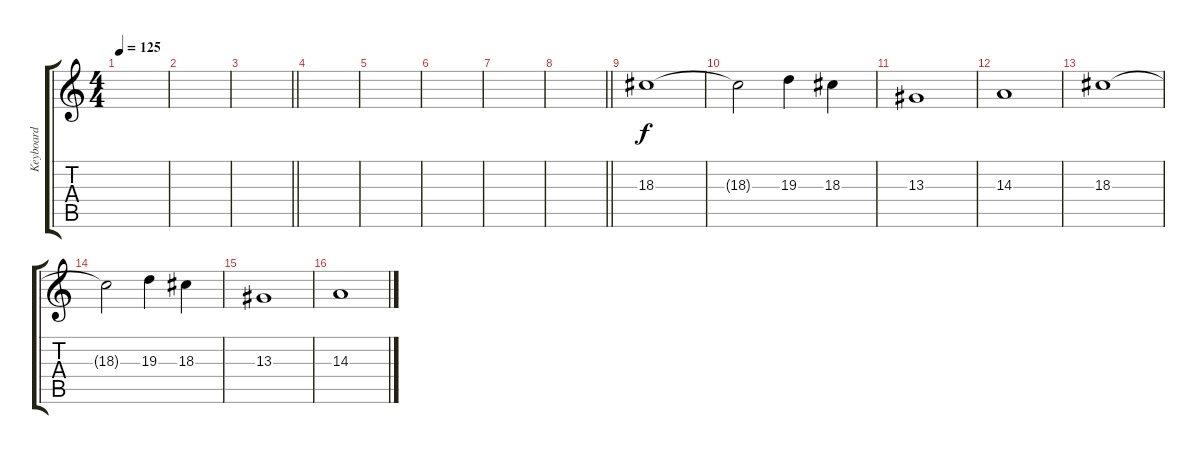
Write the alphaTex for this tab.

\track ("Keyboard" "Keyboard") {instrument lead2sawtooth}
\staff {score tabs}
\tuning (E4 B3 G3 D3 A2 E2) {hide}
\ts (4 4)
\tempo 125
\clef g2
\ks c
|
|
\barLineRight lightlight
|
|
|
|
|
\barLineRight lightlight
|
18.3.1 |
18.3{t}.2 19.3.4 18.3.4 |
13.3.1 |
14.3.1 |
18.3.1 |
18.3{t}.2 19.3.4 18.3.4 |
13.3.1 |
14.3.1
